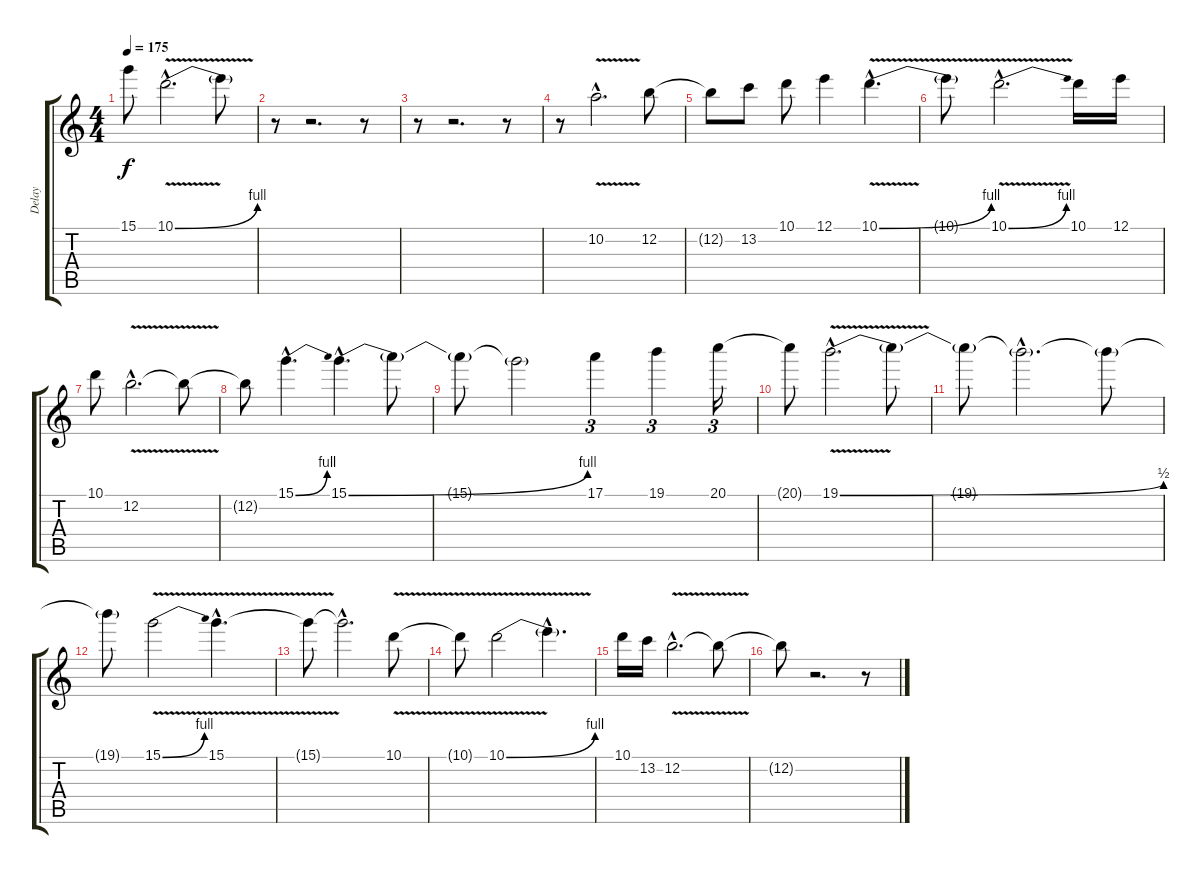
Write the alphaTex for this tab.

\track ("Delay" "Delay") {instrument overdrivenguitar}
\staff {score tabs}
\tuning (E4 B3 G3 D3 A2 E2) {hide}
\ts (4 4)
\tempo 175
\clef g2
\ks c
15.1{t}.8{dy f} 10.1{be (bend 0 0 60 4) v hac}.2{d} 10.1{t}.8 |
r.8 r.2{d} r.8 |
r.8 r.2{d} r.8 |
r.8 10.2{v hac}.2{d} 12.2.8 |
12.2{t}.8 13.2.8 10.1.8 12.1.4 10.1{be (bend 0 0 60 4) v hac}.4{d} |
10.1{t}.8 10.1{be (bend 0 0 60 4) v hac}.2{d} 10.1.16 12.1.16 |
10.1.8 12.2{v hac}.2{d} 12.2{t}.8 |
12.2{t}.8 15.1{be (bend 0 0 60 4) hac}.4{d} 15.1{be (bend 0 0 60 4) hac}.4{d} 15.1{t}.8 |
15.1{t}.8 15.1{t}.2 17.1.4{tu (3 2)} 19.1.4{tu (3 2)} 20.1.16{tu (3 2)} |
20.1{t}.8 19.1{be (bend 0 0 60 2) v hac}.2{d} 19.1{t}.8 |
19.1{t}.8 19.1{hac t}.2{d} 19.1{t}.8 |
19.1{t}.8 15.1{be (bend 0 0 60 4) v}.2 15.1{v hac}.4{d} |
15.1{t}.8 15.1{hac t}.2{d} 10.1{v}.8 |
10.1{t}.8 10.1{be (bend 0 0 60 4) v}.2 10.1{hac t}.4{d} |
10.1.16 13.2.16 12.2{v hac}.2{d} 12.2{t}.8 |
12.2{t}.8 r.2{d} r.8
